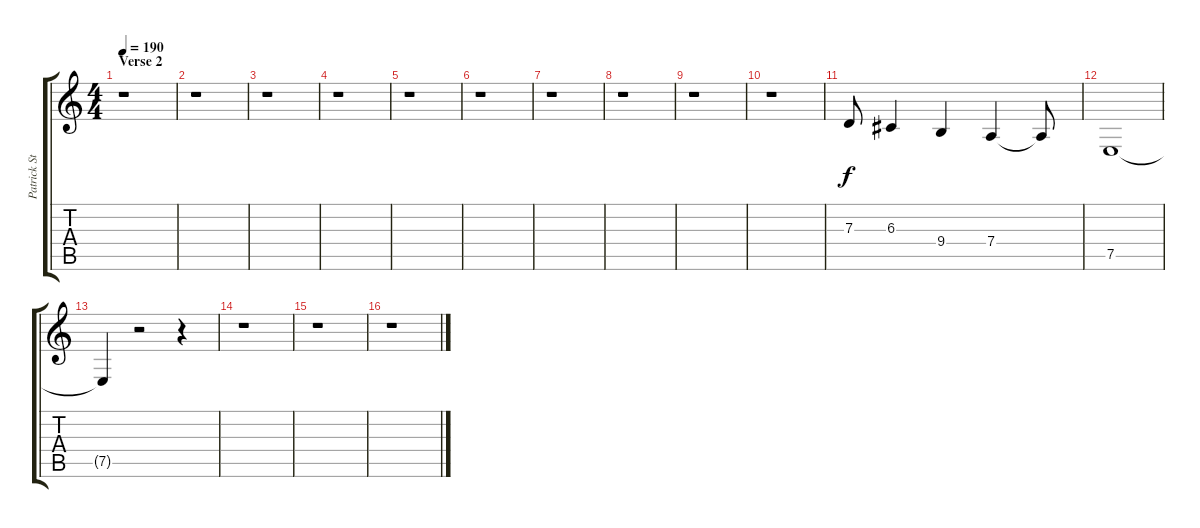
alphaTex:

\track ("Patrick Stump (Backing Vocals)" "Patrick St") {instrument oboe}
\staff {score tabs}
\tuning (E4 B3 G3 D3 A2 E2) {hide}
\ts (4 4)
\section ("" "Verse 2")
\tempo 190
\clef g2
\ks c
r.1{dy f} |
r.1 |
r.1 |
r.1 |
r.1 |
r.1 |
r.1 |
r.1 |
r.1 |
r.1 |
7.3.8 6.3.4 9.4.4 7.4.4 7.4{t}.8 |
7.5.1 |
7.5{t}.4 r.2 r.4 |
r.1 |
r.1 |
r.1
